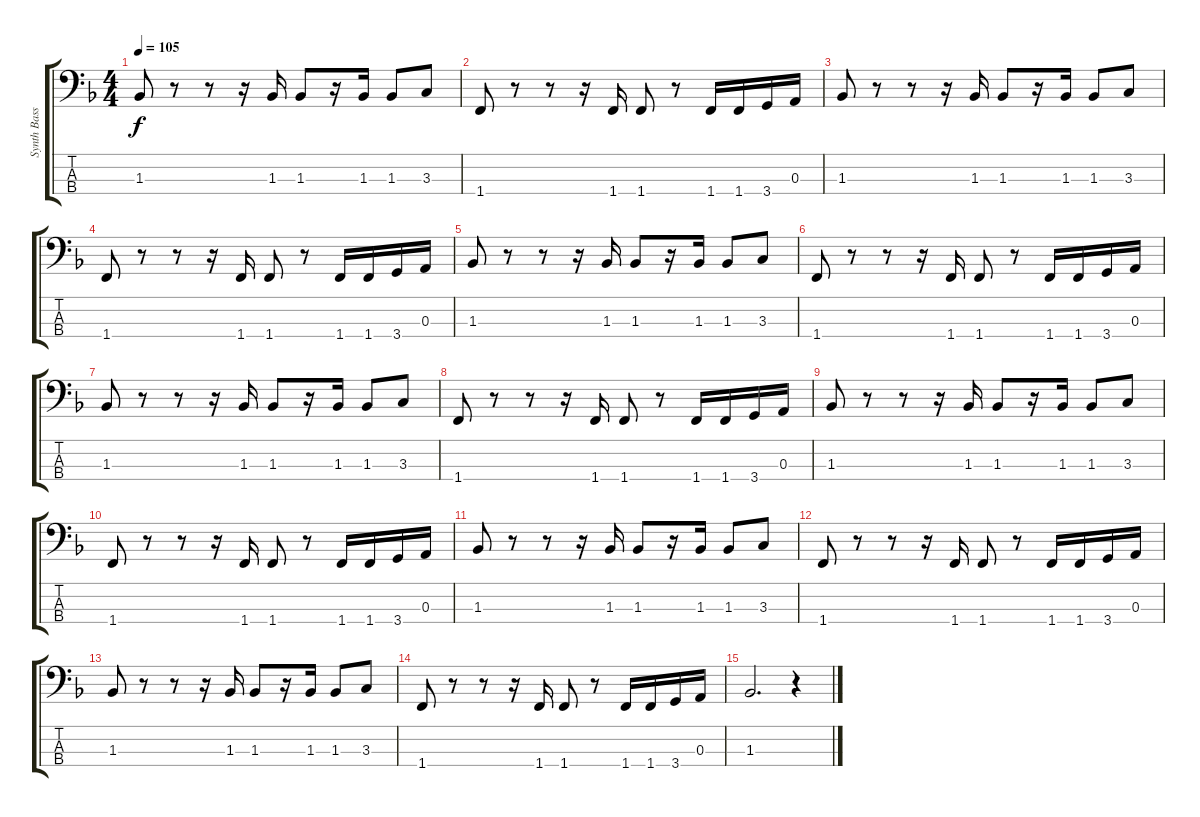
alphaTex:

\track ("Synth Bass 1" "Synth Bass") {instrument synthbass1}
\staff {score tabs}
\tuning (G2 D2 A1 E1) {hide}
\ts (4 4)
\tempo 105
\clef f4
\ks f
1.3.8{dy f} r.8 r.8 r.16 1.3.16 1.3.8 r.16 1.3.16 1.3.8 3.3.8 |
1.4.8 r.8 r.8 r.16 1.4.16 1.4.8 r.8 1.4.16 1.4.16 3.4.16 0.3.16 |
1.3.8 r.8 r.8 r.16 1.3.16 1.3.8 r.16 1.3.16 1.3.8 3.3.8 |
1.4.8 r.8 r.8 r.16 1.4.16 1.4.8 r.8 1.4.16 1.4.16 3.4.16 0.3.16 |
1.3.8 r.8 r.8 r.16 1.3.16 1.3.8 r.16 1.3.16 1.3.8 3.3.8 |
1.4.8 r.8 r.8 r.16 1.4.16 1.4.8 r.8 1.4.16 1.4.16 3.4.16 0.3.16 |
1.3.8 r.8 r.8 r.16 1.3.16 1.3.8 r.16 1.3.16 1.3.8 3.3.8 |
1.4.8 r.8 r.8 r.16 1.4.16 1.4.8 r.8 1.4.16 1.4.16 3.4.16 0.3.16 |
1.3.8 r.8 r.8 r.16 1.3.16 1.3.8 r.16 1.3.16 1.3.8 3.3.8 |
1.4.8 r.8 r.8 r.16 1.4.16 1.4.8 r.8 1.4.16 1.4.16 3.4.16 0.3.16 |
1.3.8 r.8 r.8 r.16 1.3.16 1.3.8 r.16 1.3.16 1.3.8 3.3.8 |
1.4.8 r.8 r.8 r.16 1.4.16 1.4.8 r.8 1.4.16 1.4.16 3.4.16 0.3.16 |
1.3.8 r.8 r.8 r.16 1.3.16 1.3.8 r.16 1.3.16 1.3.8 3.3.8 |
1.4.8 r.8 r.8 r.16 1.4.16 1.4.8 r.8 1.4.16 1.4.16 3.4.16 0.3.16 |
1.3.2{d} r.4
